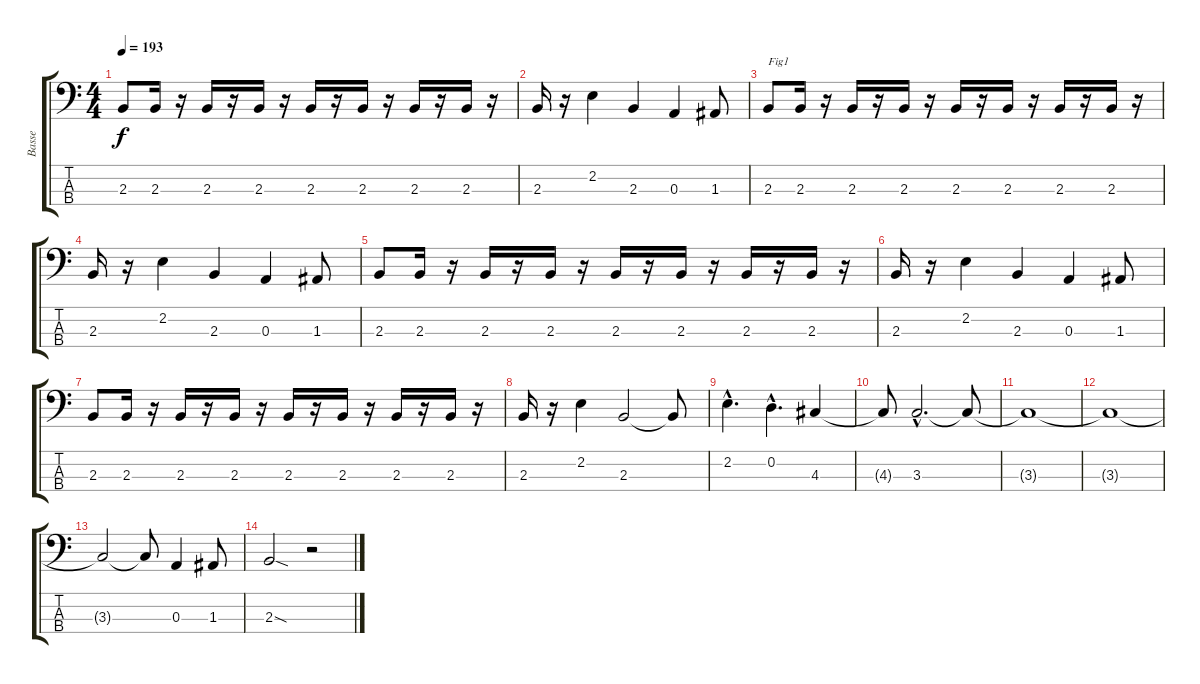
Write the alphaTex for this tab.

\track ("Basse" "Basse") {instrument electricbasspick}
\staff {score tabs}
\tuning (G2 D2 A1 E1) {hide}
\ts (4 4)
\tempo 193
\clef f4
\ks c
2.3.8{dy f} 2.3.16 r.16 2.3.16 r.16 2.3.16 r.16 2.3.16 r.16 2.3.16 r.16 2.3.16 r.16 2.3.16 r.16 |
2.3.16 r.16 2.2.4 2.3.4 0.3.4 1.3.8 |
2.3.8{txt "Fig1"} 2.3.16 r.16 2.3.16 r.16 2.3.16 r.16 2.3.16 r.16 2.3.16 r.16 2.3.16 r.16 2.3.16 r.16 |
2.3.16 r.16 2.2.4 2.3.4 0.3.4 1.3.8 |
2.3.8 2.3.16 r.16 2.3.16 r.16 2.3.16 r.16 2.3.16 r.16 2.3.16 r.16 2.3.16 r.16 2.3.16 r.16 |
2.3.16 r.16 2.2.4 2.3.4 0.3.4 1.3.8 |
2.3.8 2.3.16 r.16 2.3.16 r.16 2.3.16 r.16 2.3.16 r.16 2.3.16 r.16 2.3.16 r.16 2.3.16 r.16 |
2.3.16 r.16 2.2.4 2.3.2 2.3{t}.8 |
2.2{hac}.4{d} 0.2{hac}.4{d} 4.3.4 |
4.3{t}.8 3.3{hac}.2{d} 3.3{t}.8 |
3.3{t}.1 |
3.3{t}.1 |
3.3{t}.2 3.3{t}.8 0.3.4 1.3.8 |
2.3{sod}.2 r.2
